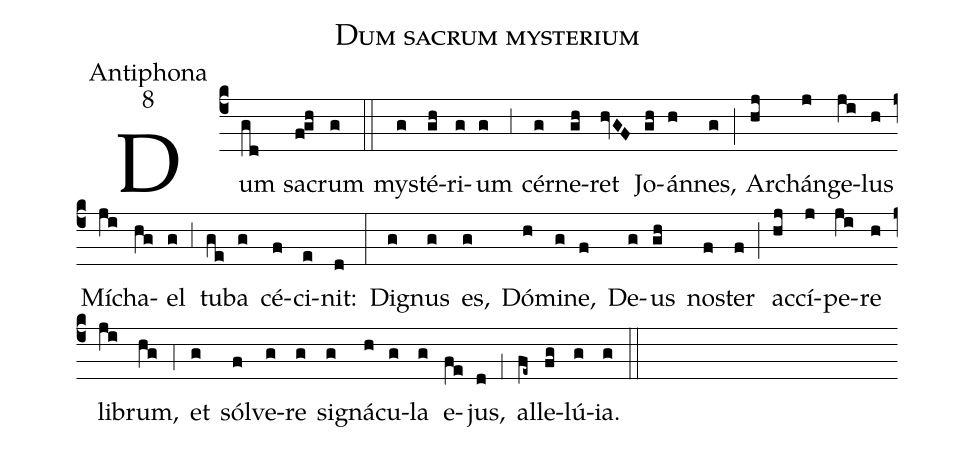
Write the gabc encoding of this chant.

name:Dum sacrum mysterium;
office-part:Antiphona;
mode:8;
%%
(c4) Dum(gd) sa(f!gh)crum(g) (::)
my(g)sté(gh)ri(g)um(g) (,3) cér(g)ne(gh)ret(hvGF) Jo(gh)án(h)nes,(g) (;) Arch(hj)án(j)ge(ji)lus(h) Mí(ji)cha(hg)el(g) (,3) tu(ge)ba(g) cé(f)ci(e)nit:(d) (:)
Di(g)gnus(g) es,(g) Dó(h)mi(g)ne,(f) De(g)us(gh) no(f)ster(f) (;) ac(hj)cí(j)pe(ji)re(h) li(ji)brum,(hg) (,4) et(g) sól(f)ve(g)re(g) si(g)gná(h)cu(g)la(g) e(fe)jus,(d) (,1) al(fe~)le(fg)lú(g)ia.(g) (::)
